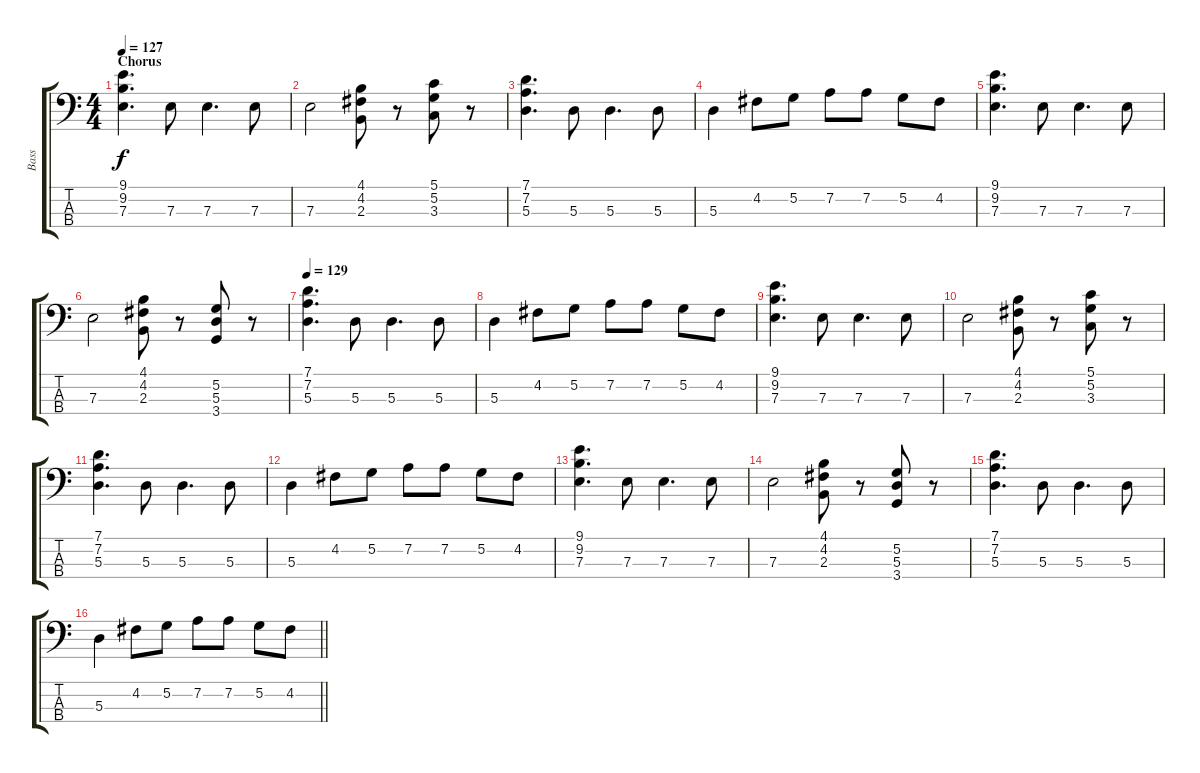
\track ("Bass" "Bass") {instrument electricbassfinger}
\staff {score tabs}
\tuning (G2 D2 A1 E1) {hide}
\ts (4 4)
\section ("" "Chorus")
\tempo 127
\clef f4
\ks c
(9.1 9.2 7.3).4{d dy f} 7.3.8 7.3.4{d} 7.3.8 |
7.3.2 (4.1 4.2 2.3).8 r.8 (5.1 5.2 3.3).8 r.8 |
(7.1 7.2 5.3).4{d} 5.3.8 5.3.4{d} 5.3.8 |
5.3.4 4.2.8 5.2.8 7.2.8 7.2.8 5.2.8 4.2.8 |
(9.1 9.2 7.3).4{d} 7.3.8 7.3.4{d} 7.3.8 |
7.3.2 (4.1 4.2 2.3).8 r.8 (5.2 5.3 3.4).8 r.8 |
\tempo 129
(7.1 7.2 5.3).4{d} 5.3.8 5.3.4{d} 5.3.8 |
5.3.4 4.2.8 5.2.8 7.2.8 7.2.8 5.2.8 4.2.8 |
(9.1 9.2 7.3).4{d} 7.3.8 7.3.4{d} 7.3.8 |
7.3.2 (4.1 4.2 2.3).8 r.8 (5.1 5.2 3.3).8 r.8 |
(7.1 7.2 5.3).4{d} 5.3.8 5.3.4{d} 5.3.8 |
5.3.4 4.2.8 5.2.8 7.2.8 7.2.8 5.2.8 4.2.8 |
(9.1 9.2 7.3).4{d} 7.3.8 7.3.4{d} 7.3.8 |
7.3.2 (4.1 4.2 2.3).8 r.8 (5.2 5.3 3.4).8 r.8 |
(7.1 7.2 5.3).4{d} 5.3.8 5.3.4{d} 5.3.8 |
\barLineRight lightlight
5.3.4 4.2.8 5.2.8 7.2.8 7.2.8 5.2.8 4.2.8
